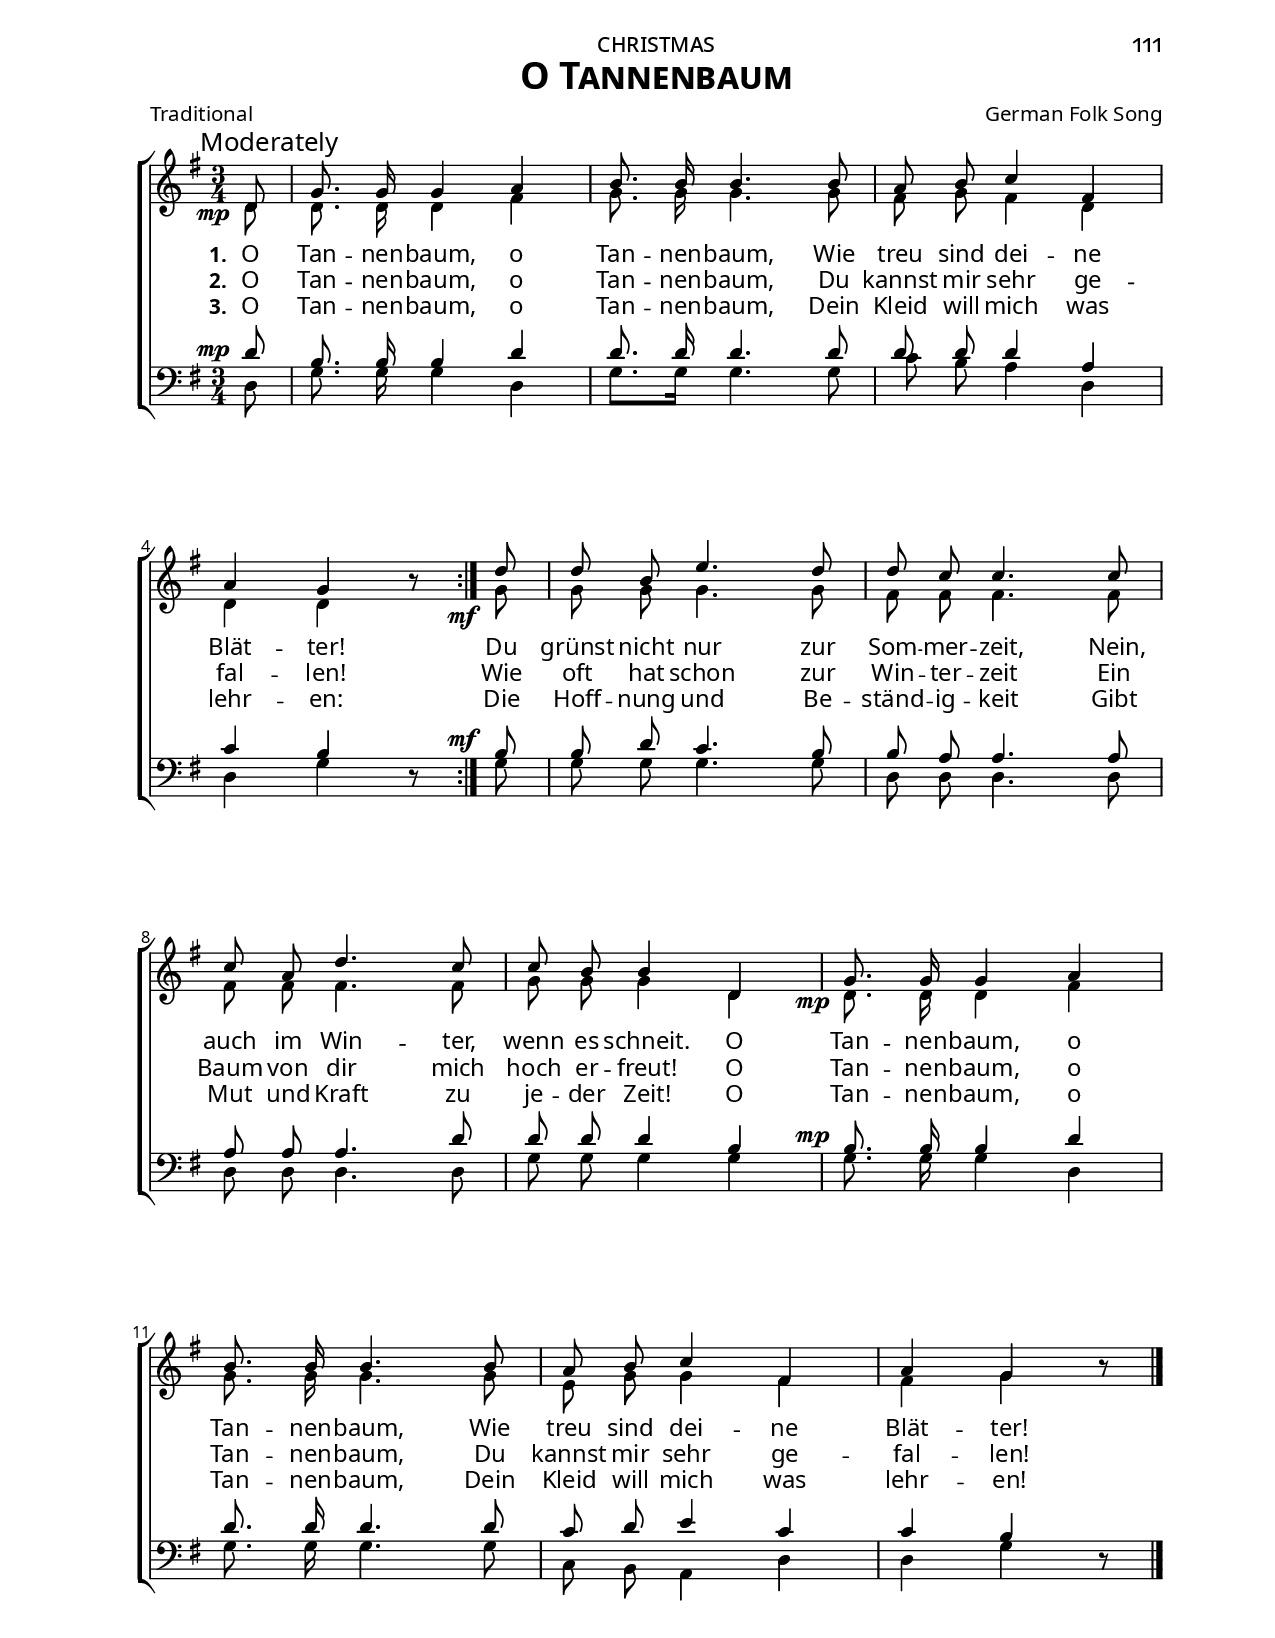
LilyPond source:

\version "2.14.2"
\include "util.ly"
\header {
  title = \markup{\override #'(font-name . "Garamond Premier Pro Semibold"){ \abs-fontsize #18 \smallCapsOldStyle"O Tannenbaum"}}
  poet = \markup\oldStyleNum"Traditional"
  composer = \markup\oldStyleNum"German Folk Song"
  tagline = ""
}
\paper {
  paper-height = 11\in
  paper-width = 8.5\in
  indent = 0\in
  %system-system-spacing = #'((basic-distance . 10) (padding . 0))
  %system-system-spacing =
  %  #'((basic-distance . 0)
  %     (minimum-distance . 0)
  %     (padding . -0.35)
  %     (stretchability . 100))
  ragged-last-bottom = ##f
  ragged-bottom = ##f
  two-sided = ##t
  inner-margin = 1\in
  outer-margin = 0.75\in
  top-margin = 0.26\in
  bottom-margin = 0.25\in
  first-page-number = #111
  print-first-page-number = ##t
  headerLine = \markup{\override #'(font-name . "Garamond Premier Pro") \smallCapsOldStyle"christmas"}
  oddHeaderMarkup = \markup\fill-line{
     \override #'(font-name . "Garamond Premier Pro")\abs-fontsize #12.5
     \combine 
        \fill-line{"" \on-the-fly #print-page-number-check-first
        \oldStylePageNum""
        }
        \fill-line{\headerLine}
  }
  evenHeaderMarkup = \markup {
     \override #'(font-name . "Garamond Premier Pro")\abs-fontsize #12.5
     \combine
        \on-the-fly #print-page-number-check-first
        \oldStylePageNum""
        \fill-line{\headerLine}
  }
}
#(set-global-staff-size 18) \paper{ #(define fonts (make-pango-font-tree "Garamond Premier Pro" "Garamond Premier Pro" "Garamond Premier Pro" (/ 18 20))) }
global = {
  \key g \major
  \time 3/4
  \override DynamicLineSpanner #'staff-padding = #0.0
  \override DynamicLineSpanner #'Y-extent = #'(1 . 1)
  \override DynamicText #'X-offset = #-5
}

sopMusic = \relative c' {
  \once \override Score.RehearsalMark #'self-alignment-X = #LEFT
  \mark "Moderately"
  \partial 8 d8_\mp |
  g8.\noBeam g16 g4 a |
  b8.\noBeam b16 b4. b8 |
  a8\noBeam b c4 fis, | \break
  
  \partial 8*5 a g b8\rest \bar ":|"
  \partial 8 d8_\mf |
  d\noBeam b e4. d8 |
  d\noBeam c c4. c8 | \break
  
  c8\noBeam a d4. c8 |
  c\noBeam b b4 d, |
  g8.\noBeam_\mp g16 g4 a | \break
  
  b8.\noBeam b16 b4. b8 |
  a\noBeam b c4 fis, |
  \partial 8*5 a4 g b8\rest \bar "|."
}
sopWords = \lyricmode {
  
}

altoMusic = \relative c' {
  d8 |
  d8.\noBeam d16 d4 fis |
  g8.\noBeam g16 g4. g8 |
  fis8\noBeam g fis4 d |
  
  d d s8 |
  g8 |
  g\noBeam g g4. g8 |
  fis8\noBeam fis fis4. fis8 |
  
  fis\noBeam fis fis4. fis8 |
  g\noBeam g g4 d |
  d8.\noBeam d16 d4 fis |
  
  g8.\noBeam g16 g4. g8 |
  e\noBeam g g4 fis |
  fis g s8 \bar "|."
}
altoWords = \lyricmode {  
  \dropLyricsV
  \set stanza = #"1. "
  O Tan -- nen -- baum, o Tan -- nen -- baum,
  Wie treu sind dei -- ne Blät -- ter!
  Du grünst nicht nur zur Som -- mer -- zeit,
  Nein, auch im Win -- ter, wenn es schneit.
  O Tan -- nen -- baum, o Tan -- nen -- baum,
  Wie treu sind dei -- ne Blät -- ter!
}
altoWordsII = \lyricmode {
  \dropLyricsV
  \set stanza = #"2. "
  O Tan -- nen -- baum, o Tan -- nen -- baum,
  Du kannst mir sehr ge -- fal -- len!
  Wie oft hat schon zur Win -- ter -- zeit
  Ein Baum von dir mich hoch er -- freut!
  O Tan -- nen -- baum, o Tan -- nen -- baum,
  Du kannst mir sehr ge -- fal -- len!
}
altoWordsIII = \lyricmode {
  \dropLyricsV
  \set stanza = #"3. "
  O Tan -- nen -- baum, o Tan -- nen -- baum,
  Dein Kleid will mich was lehr -- en:
  Die Hoff -- nung und Be -- ständ -- ig -- keit
  Gibt Mut und Kraft zu je -- der Zeit!
  O Tan -- nen -- baum, o Tan -- nen -- baum,
  Dein Kleid will mich was lehr -- en!
}
altoWordsIV = \lyricmode {
  \set stanza = #"4. "
}
altoWordsV = \lyricmode {
}

tenorMusic = \relative c' {
  d8^\mp |
  b8.\noBeam b16 b4 d |
  d8.\noBeam d16 d4. d8 |
  d\noBeam d d4 a |
  
  c b s8 |
  b8^\mf |
  b\noBeam d c4. b8 |
  b\noBeam a a4. a8 |
  
  a\noBeam a a4. d8 |
  d\noBeam d d4 b |
  b8.\noBeam^\mp b16 b4 d |
  
  d8.\noBeam d16 d4. d8 |
  c\noBeam d e4 c |
  c b s8 \bar "|."
}
tenorWords = \lyricmode {

}

bassMusic = \relative c {
  d8 |
  g8.\noBeam g16 g4 d |
  g8. g16 g4. g8 |
  c8\noBeam b8\noBeam a4 d, |
  
  d g d8\rest |
  g |
  g\noBeam g g4. g8 |
  d\noBeam d d4. d8 |
  
  d\noBeam d d4. d8 |
  g\noBeam g g4 g |
  g8.\noBeam g16 g4 d |
  
  g8.\noBeam g16 g4. g8 |
  c,\noBeam b a4 d |
  d g d8\rest \bar "|."
}
bassWords = \lyricmode {

}

\score {
  <<
   \new ChoirStaff <<
%    \new Lyrics = sopranos \with { \override VerticalAxisGroup #'nonstaff-relatedstaff-spacing = #'((basic-distance . 1)) }
    \new Staff = women <<
      \new Voice = "sopranos" { \voiceOne << \global \sopMusic >> }
      \new Voice = "altos" { \voiceTwo << \global \altoMusic >> }
    >>
    \new Lyrics \with { alignAboveContext = #"women" \override VerticalAxisGroup #'nonstaff-relatedstaff-spacing = #'((basic-distance . 1))} \lyricsto "sopranos" \sopWords
    \new Lyrics = "altosV"  \with { alignBelowContext = #"women" } \lyricsto "sopranos" \altoWordsV
    \new Lyrics = "altosIV"  \with { alignBelowContext = #"women" } \lyricsto "sopranos" \altoWordsIV
    \new Lyrics = "altosIII"  \with { alignBelowContext = #"women" } \lyricsto "sopranos" \altoWordsIII
    \new Lyrics = "altosII"  \with { alignBelowContext = #"women" } \lyricsto "sopranos" \altoWordsII
    \new Lyrics = "altos"  \with { alignBelowContext = #"women" } \lyricsto "sopranos" \altoWords
   \new Staff = men <<
      \clef bass
      \new Voice = "tenors" { \voiceOne << \global \tenorMusic >> }
      \new Voice = "basses" { \voiceTwo << \global \bassMusic >> }
    >>
    \new Lyrics \with { alignAboveContext = #"men" \override VerticalAxisGroup #'nonstaff-relatedstaff-spacing = #'((basic-distance . 1)) } \lyricsto "tenors" \tenorWords
    \new Lyrics \with { alignBelowContext = #"men" \override VerticalAxisGroup #'nonstaff-relatedstaff-spacing = #'((basic-distance . 1)) } \lyricsto "basses" \bassWords
  >>
%    \new PianoStaff << \new Staff { \new Voice { \pianoRH } } \new Staff { \clef "bass" \pianoLH } >>
  >>
  \layout {
  \context {
    \Lyrics
    \override LyricText #'font-size = #1.3
  }
    \context {
      \Score
      %\override SpacingSpanner #'base-shortest-duration = #(ly:make-moment 1 8)
      %\override SpacingSpanner #'common-shortest-duration = #(ly:make-moment 1 4)
    }
    \context {
      % Remove all empty staves
      % \Staff \RemoveEmptyStaves \override VerticalAxisGroup #'remove-first = ##t
    }
    \context {
      \Lyrics
      \override LyricText #'X-offset = #center-on-word
    }
  }
}

